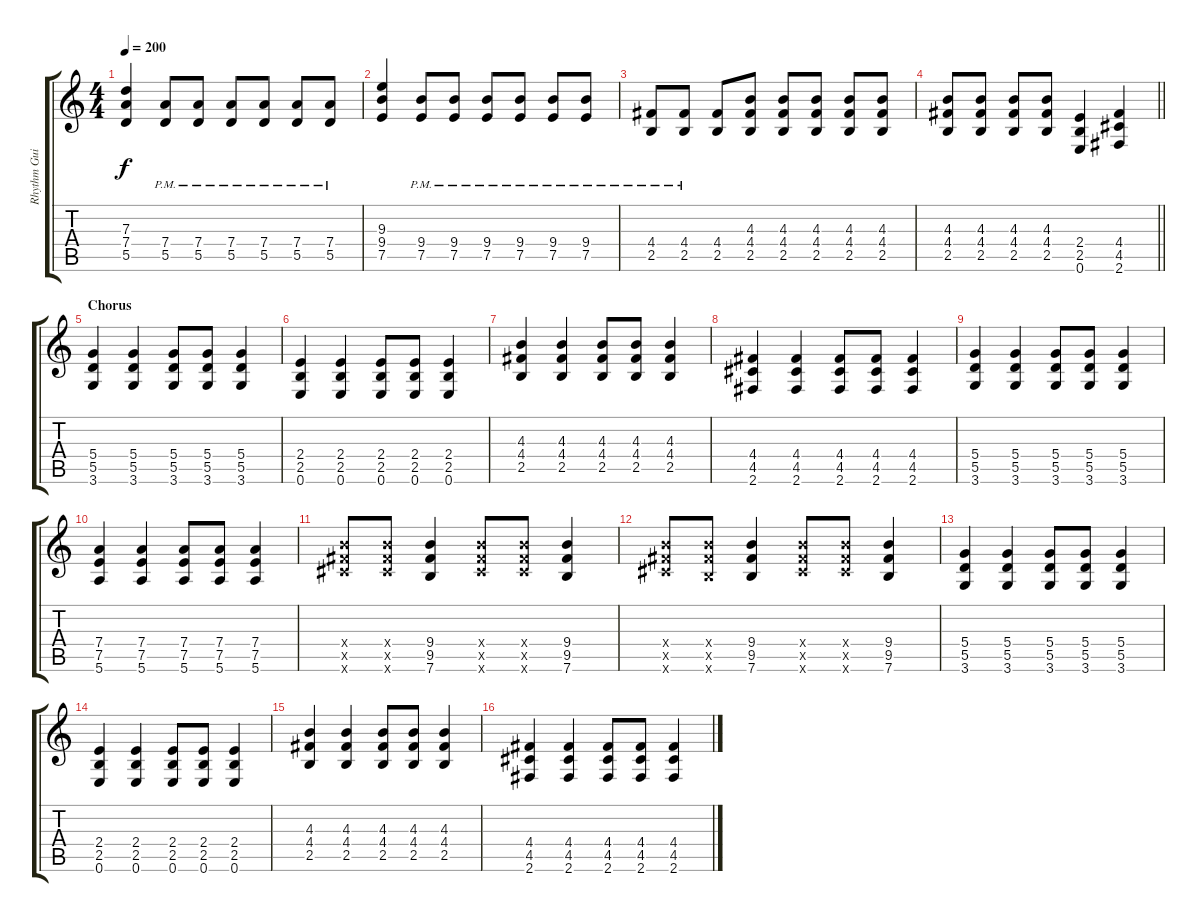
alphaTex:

\track ("Rhythm Guitar 2" "Rhythm Gui") {instrument acousticguitarsteel}
\staff {score tabs}
\tuning (E4 B3 G3 D3 A2 E2) {hide}
\ts (4 4)
\tempo 200
\clef g2
\ks c
(7.3 7.4 5.5).4{dy f} (7.4{pm} 5.5{pm}).8 (7.4{pm} 5.5{pm}).8 (7.4{pm} 5.5{pm}).8 (7.4{pm} 5.5{pm}).8 (7.4{pm} 5.5{pm}).8 (7.4{pm} 5.5{pm}).8 |
(9.3 9.4 7.5).4 (9.4{pm} 7.5{pm}).8 (9.4{pm} 7.5{pm}).8 (9.4{pm} 7.5{pm}).8 (9.4{pm} 7.5{pm}).8 (9.4{pm} 7.5{pm}).8 (9.4{pm} 7.5{pm}).8 |
(4.4{pm} 2.5{pm}).8{instrument overdrivenguitar} (4.4{pm} 2.5{pm}).8 (4.4 2.5).8 (4.3 4.4 2.5).8 (4.3 4.4 2.5).8 (4.3 4.4 2.5).8 (4.3 4.4 2.5).8 (4.3 4.4 2.5).8 |
\barLineRight lightlight
(4.3 4.4 2.5).8{instrument overdrivenguitar} (4.3 4.4 2.5).8 (4.3 4.4 2.5).8 (4.3 4.4 2.5).8 (2.4 2.5 0.6).4 (4.4 4.5 2.6).4 |
\section ("" "Chorus")
(5.4 5.5 3.6).4 (5.4 5.5 3.6).4 (5.4 5.5 3.6).8 (5.4 5.5 3.6).8 (5.4 5.5 3.6).4 |
(2.4 2.5 0.6).4 (2.4 2.5 0.6).4 (2.4 2.5 0.6).8 (2.4 2.5 0.6).8 (2.4 2.5 0.6).4 |
(4.3 4.4 2.5).4 (4.3 4.4 2.5).4 (4.3 4.4 2.5).8 (4.3 4.4 2.5).8 (4.3 4.4 2.5).4 |
(4.4 4.5 2.6).4 (4.4 4.5 2.6).4 (4.4 4.5 2.6).8 (4.4 4.5 2.6).8 (4.4 4.5 2.6).4 |
(5.4 5.5 3.6).4 (5.4 5.5 3.6).4 (5.4 5.5 3.6).8 (5.4 5.5 3.6).8 (5.4 5.5 3.6).4 |
(7.4 7.5 5.6).4 (7.4 7.5 5.6).4 (7.4 7.5 5.6).8 (7.4 7.5 5.6).8 (7.4 7.5 5.6).4 |
(9.4{x} 9.5{x} 9.6{x}).8 (9.4{x} 9.5{x} 9.6{x}).8 (9.4 9.5 7.6).4 (9.4{x} 9.5{x} 9.6{x}).8 (9.4{x} 9.5{x} 9.6{x}).8 (9.4 9.5 7.6).4 |
(9.4{x} 9.5{x} 9.6{x}).8 (9.4{x} 9.5{x} 7.6{x}).8 (9.4 9.5 7.6).4 (9.4{x} 9.5{x} 9.6{x}).8 (9.4{x} 9.5{x} 9.6{x}).8 (9.4 9.5 7.6).4 |
(5.4 5.5 3.6).4 (5.4 5.5 3.6).4 (5.4 5.5 3.6).8 (5.4 5.5 3.6).8 (5.4 5.5 3.6).4 |
(2.4 2.5 0.6).4 (2.4 2.5 0.6).4 (2.4 2.5 0.6).8 (2.4 2.5 0.6).8 (2.4 2.5 0.6).4 |
(4.3 4.4 2.5).4 (4.3 4.4 2.5).4 (4.3 4.4 2.5).8 (4.3 4.4 2.5).8 (4.3 4.4 2.5).4 |
(4.4 4.5 2.6).4 (4.4 4.5 2.6).4 (4.4 4.5 2.6).8 (4.4 4.5 2.6).8 (4.4 4.5 2.6).4
